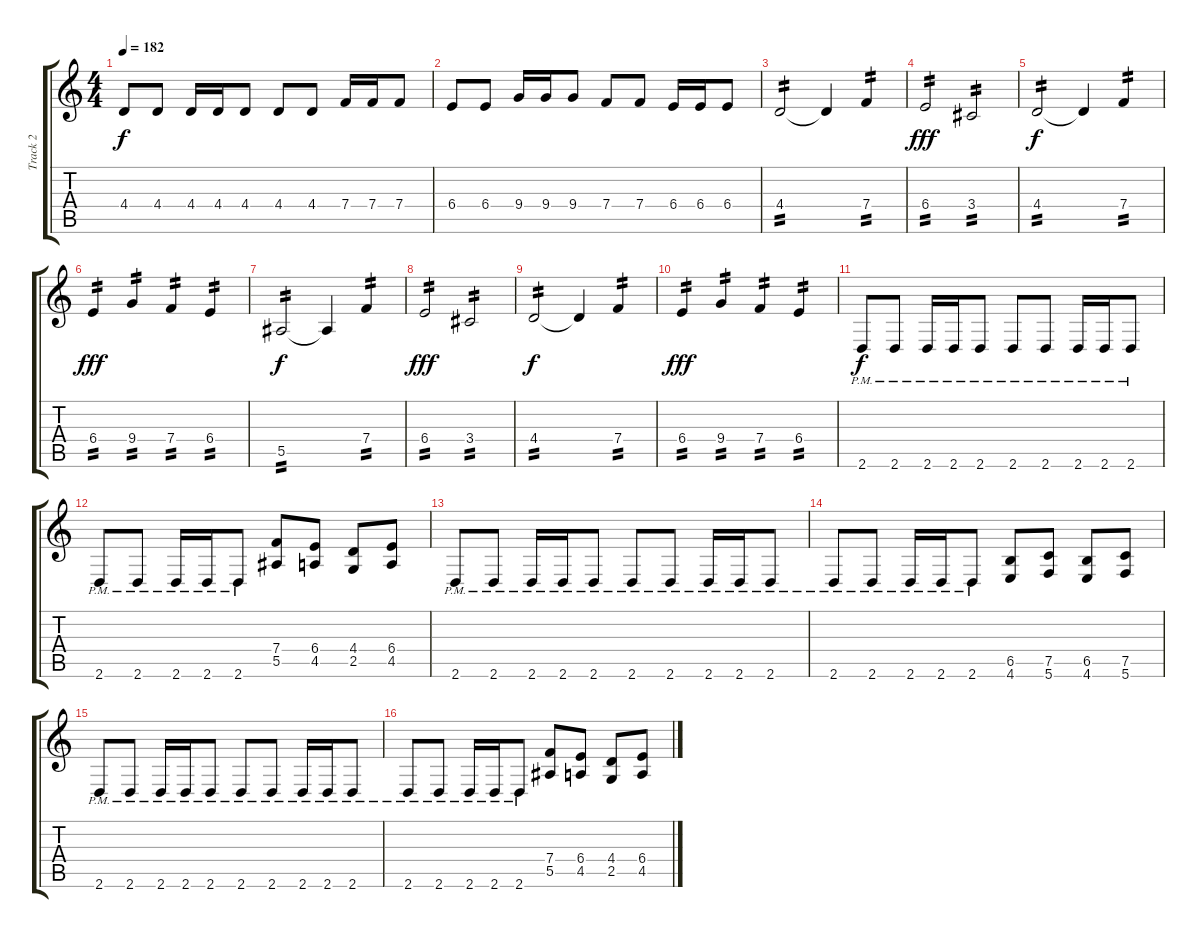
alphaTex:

\track ("Track 2" "Track 2") {instrument distortionguitar}
\staff {score tabs}
\tuning (C4 G3 Eb3 Bb2 F2 C2) {hide}
\ts (4 4)
\tempo 182
\clef g2
\ks c
4.4.8{dy f} 4.4.8 4.4.16 4.4.16 4.4.8 4.4.8 4.4.8 7.4.16 7.4.16 7.4.8 |
6.4.8 6.4.8 9.4.16 9.4.16 9.4.8 7.4.8 7.4.8 6.4.16 6.4.16 6.4.8 |
4.4.2{tp 2} 4.4{t}.4 7.4.4{tp 2} |
6.4.2{tp 2 dy fff} 3.4.2{tp 2} |
4.4.2{tp 2 dy f} 4.4{t}.4 7.4.4{tp 2} |
6.4.4{tp 2 dy fff} 9.4.4{tp 2} 7.4.4{tp 2} 6.4.4{tp 2} |
5.5.2{tp 2 dy f} 5.5{t}.4 7.4.4{tp 2} |
6.4.2{tp 2 dy fff} 3.4.2{tp 2} |
4.4.2{tp 2 dy f} 4.4{t}.4 7.4.4{tp 2} |
6.4.4{tp 2 dy fff} 9.4.4{tp 2} 7.4.4{tp 2} 6.4.4{tp 2} |
2.6{pm}.8{dy f} 2.6{pm}.8 2.6{pm}.16 2.6{pm}.16 2.6{pm}.8 2.6{pm}.8 2.6{pm}.8 2.6{pm}.16 2.6{pm}.16 2.6{pm}.8 |
2.6{pm}.8 2.6{pm}.8 2.6{pm}.16 2.6{pm}.16 2.6{pm}.8 (7.4 5.5).8 (6.4 4.5).8 (4.4 2.5).8 (6.4 4.5).8 |
2.6{pm}.8 2.6{pm}.8 2.6{pm}.16 2.6{pm}.16 2.6{pm}.8 2.6{pm}.8 2.6{pm}.8 2.6{pm}.16 2.6{pm}.16 2.6{pm}.8 |
2.6{pm}.8 2.6{pm}.8 2.6{pm}.16 2.6{pm}.16 2.6{pm}.8 (6.5 4.6).8 (7.5 5.6).8 (6.5 4.6).8 (7.5 5.6).8 |
2.6{pm}.8 2.6{pm}.8 2.6{pm}.16 2.6{pm}.16 2.6{pm}.8 2.6{pm}.8 2.6{pm}.8 2.6{pm}.16 2.6{pm}.16 2.6{pm}.8 |
2.6{pm}.8 2.6{pm}.8 2.6{pm}.16 2.6{pm}.16 2.6{pm}.8 (7.4 5.5).8 (6.4 4.5).8 (4.4 2.5).8 (6.4 4.5).8
